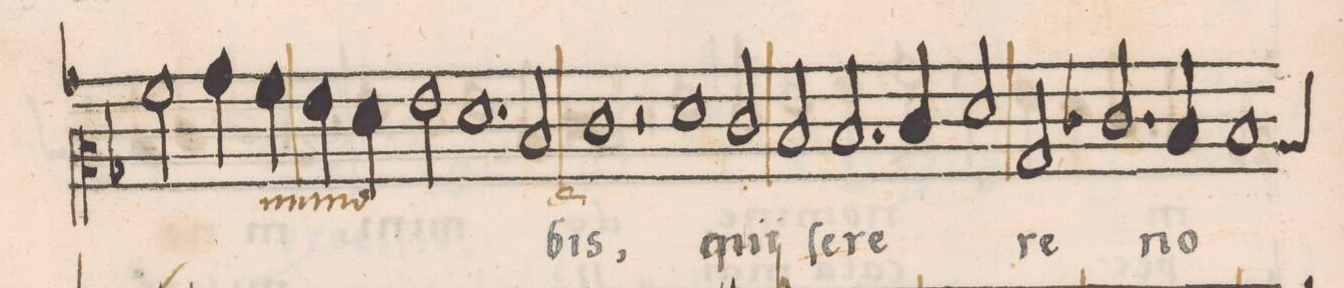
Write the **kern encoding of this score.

**kern	**text	**text
*I"TENOR	*	*
*clefC2	*	*
*k[b-]	*	*
*met(C|)	*	*
*M2/1	*	*
2a\	.	.
4b-\	.	.
4a\	.	.
4g\	.	mun-
4f\	.	.
2g\	.	.
=15-	=15-	=15-
1.f	.	.
2d/	.	.
=16-	=16-	=16-
1e	-bis,	-di
2r	.	.
1f\	mi-	.
=17-	=17-	=17-
2e/	.	.
2d/	-ſe-	.
2.d/	-re-	.
=18-	=18-	=18-
4e/	.	.
2f/	.	.
2B-/	-re	.
2.e-X/	no-	.
=19-	=19-	=19-
4d/	.	.
*custos:c	*	*
1d	.	.
*-	*-	*-
